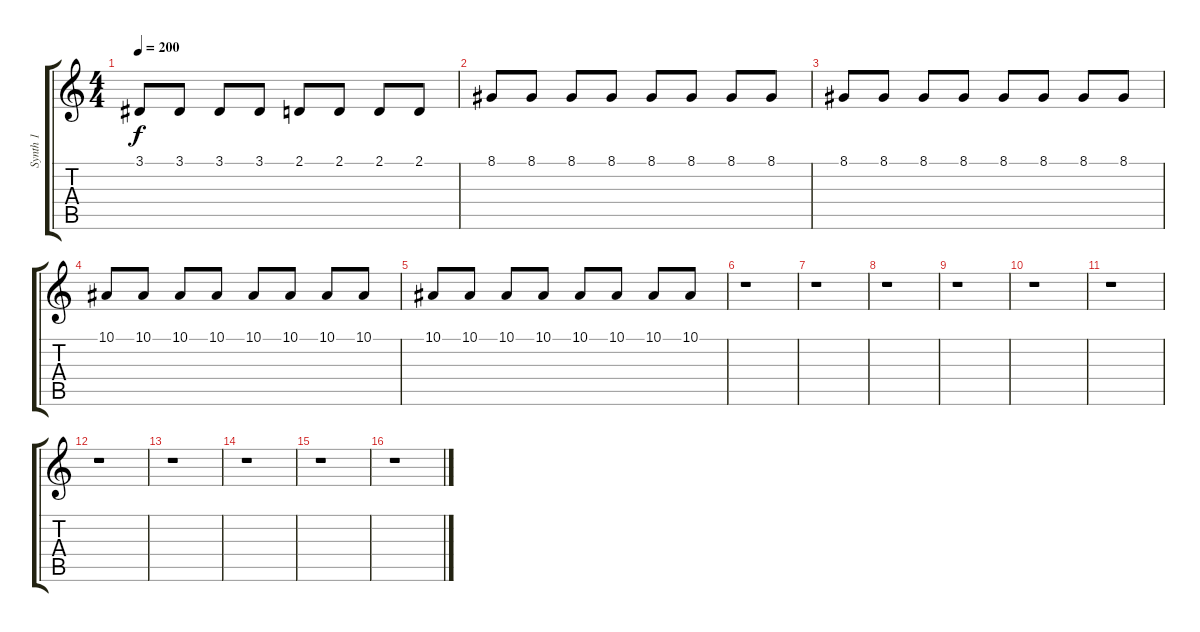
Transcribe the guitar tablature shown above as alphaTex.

\track ("Synth 1" "Synth 1") {instrument lead2sawtooth}
\staff {score tabs}
\tuning (C4 G3 Eb3 Bb2 F2 C2) {hide}
\ts (4 4)
\tempo 200
\clef g2
\ks c
3.1.8{dy f} 3.1.8 3.1.8 3.1.8 2.1.8 2.1.8 2.1.8 2.1.8 |
8.1.8 8.1.8 8.1.8 8.1.8 8.1.8 8.1.8 8.1.8 8.1.8 |
8.1.8 8.1.8 8.1.8 8.1.8 8.1.8 8.1.8 8.1.8 8.1.8 |
10.1.8 10.1.8 10.1.8 10.1.8 10.1.8 10.1.8 10.1.8 10.1.8 |
10.1.8 10.1.8 10.1.8 10.1.8 10.1.8 10.1.8 10.1.8 10.1.8 |
r.1 |
r.1 |
r.1 |
r.1 |
r.1 |
r.1 |
r.1 |
r.1 |
r.1 |
r.1 |
r.1
